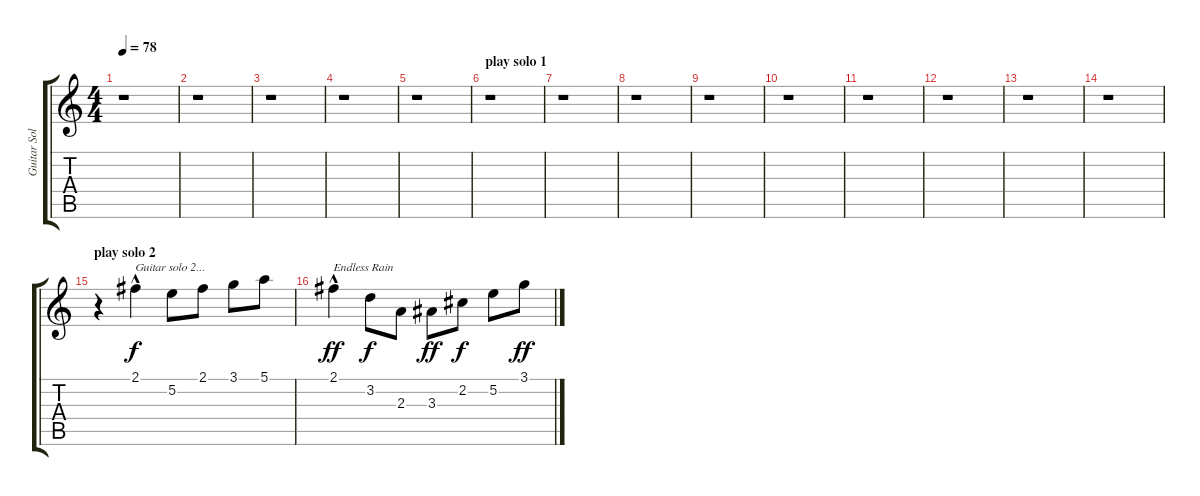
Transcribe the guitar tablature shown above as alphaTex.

\track ("Guitar Solo 2" "Guitar Sol") {instrument distortionguitar}
\staff {score tabs}
\tuning (E4 B3 G3 D3 A2 E2) {hide}
\ts (4 4)
\tempo 78
\clef g2
\ks c
r.1{dy f} |
r.1 |
r.1 |
r.1 |
r.1 |
\section ("" "play solo 1")
r.1 |
r.1 |
r.1 |
r.1 |
r.1 |
r.1 |
r.1 |
r.1 |
r.1 |
\section ("" "play solo 2")
r.4 2.1{hac}.4{txt "Guitar solo 2..."} 5.2.8 2.1.8 3.1.8 5.1.8 |
2.1{hac}.4{txt "Endless Rain" dy ff} 3.2.8{dy f} 2.3.8 3.3.8{dy ff} 2.2.8{dy f} 5.2.8 3.1.8{dy ff}
